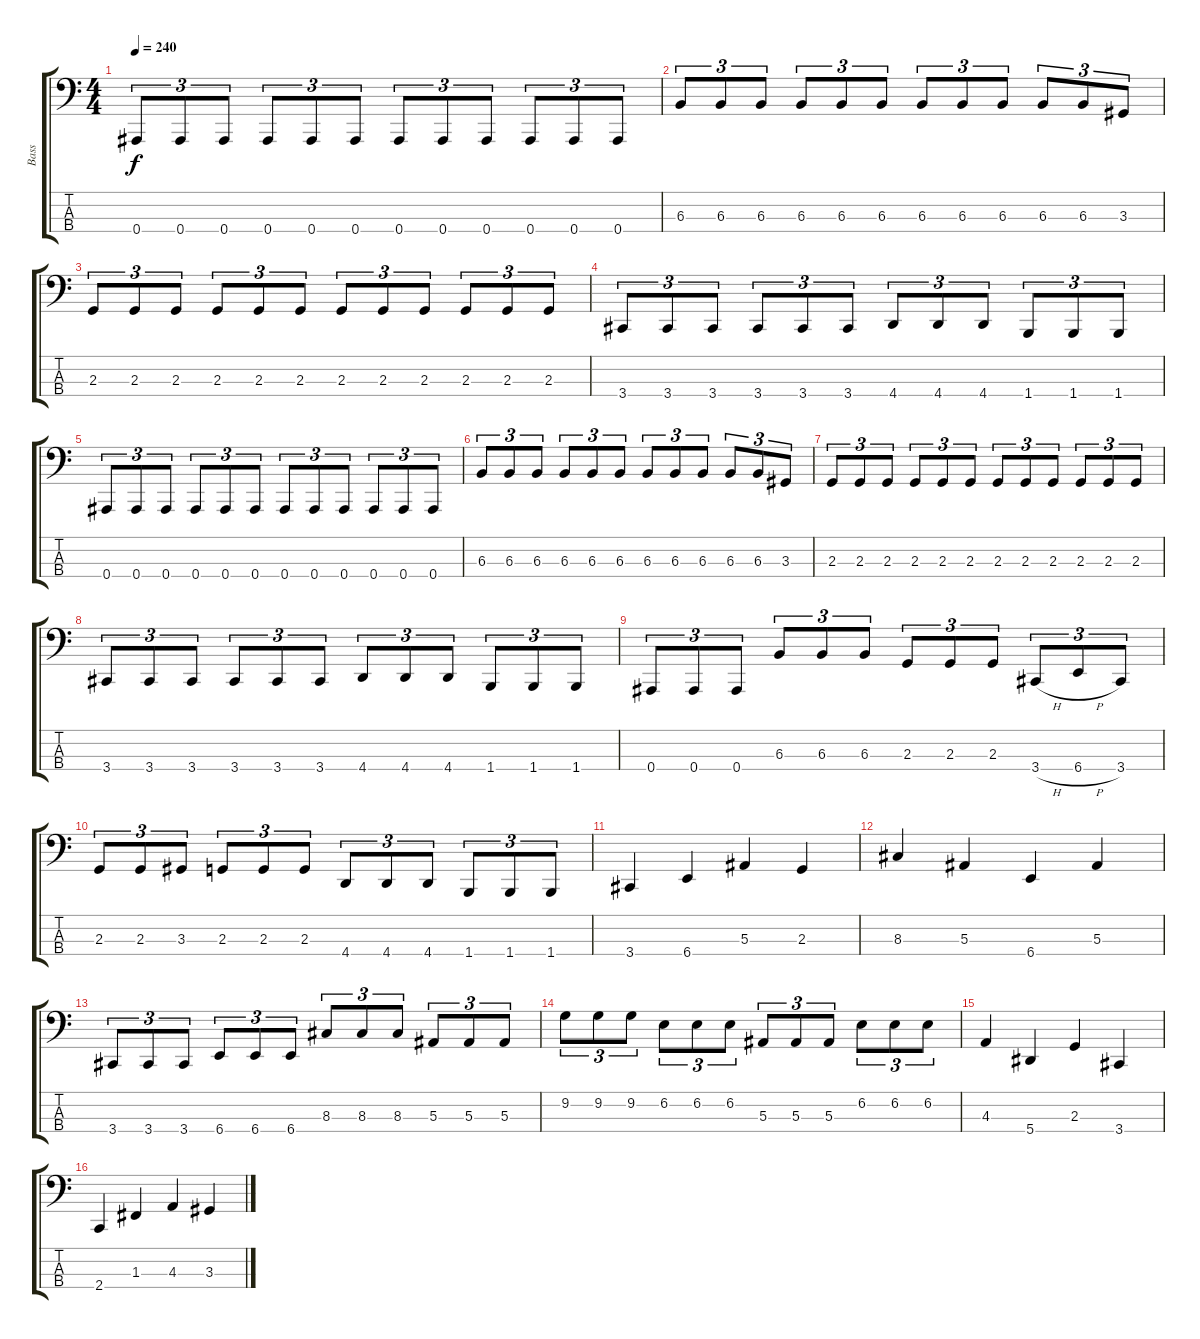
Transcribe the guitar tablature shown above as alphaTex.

\track ("Bass" "Bass") {instrument electricbasspick}
\staff {score tabs}
\tuning (Eb2 Bb1 F1 Bb0) {hide}
\ts (4 4)
\tempo 240
\clef f4
\ks c
0.4.8{tu (3 2) dy f} 0.4.8{tu (3 2)} 0.4.8{tu (3 2)} 0.4.8{tu (3 2)} 0.4.8{tu (3 2)} 0.4.8{tu (3 2)} 0.4.8{tu (3 2)} 0.4.8{tu (3 2)} 0.4.8{tu (3 2)} 0.4.8{tu (3 2)} 0.4.8{tu (3 2)} 0.4.8{tu (3 2)} |
6.3.8{tu (3 2)} 6.3.8{tu (3 2)} 6.3.8{tu (3 2)} 6.3.8{tu (3 2)} 6.3.8{tu (3 2)} 6.3.8{tu (3 2)} 6.3.8{tu (3 2)} 6.3.8{tu (3 2)} 6.3.8{tu (3 2)} 6.3.8{tu (3 2)} 6.3.8{tu (3 2)} 3.3.8{tu (3 2)} |
2.3.8{tu (3 2)} 2.3.8{tu (3 2)} 2.3.8{tu (3 2)} 2.3.8{tu (3 2)} 2.3.8{tu (3 2)} 2.3.8{tu (3 2)} 2.3.8{tu (3 2)} 2.3.8{tu (3 2)} 2.3.8{tu (3 2)} 2.3.8{tu (3 2)} 2.3.8{tu (3 2)} 2.3.8{tu (3 2)} |
3.4.8{tu (3 2)} 3.4.8{tu (3 2)} 3.4.8{tu (3 2)} 3.4.8{tu (3 2)} 3.4.8{tu (3 2)} 3.4.8{tu (3 2)} 4.4.8{tu (3 2)} 4.4.8{tu (3 2)} 4.4.8{tu (3 2)} 1.4.8{tu (3 2)} 1.4.8{tu (3 2)} 1.4.8{tu (3 2)} |
0.4.8{tu (3 2)} 0.4.8{tu (3 2)} 0.4.8{tu (3 2)} 0.4.8{tu (3 2)} 0.4.8{tu (3 2)} 0.4.8{tu (3 2)} 0.4.8{tu (3 2)} 0.4.8{tu (3 2)} 0.4.8{tu (3 2)} 0.4.8{tu (3 2)} 0.4.8{tu (3 2)} 0.4.8{tu (3 2)} |
6.3.8{tu (3 2)} 6.3.8{tu (3 2)} 6.3.8{tu (3 2)} 6.3.8{tu (3 2)} 6.3.8{tu (3 2)} 6.3.8{tu (3 2)} 6.3.8{tu (3 2)} 6.3.8{tu (3 2)} 6.3.8{tu (3 2)} 6.3.8{tu (3 2)} 6.3.8{tu (3 2)} 3.3.8{tu (3 2)} |
2.3.8{tu (3 2)} 2.3.8{tu (3 2)} 2.3.8{tu (3 2)} 2.3.8{tu (3 2)} 2.3.8{tu (3 2)} 2.3.8{tu (3 2)} 2.3.8{tu (3 2)} 2.3.8{tu (3 2)} 2.3.8{tu (3 2)} 2.3.8{tu (3 2)} 2.3.8{tu (3 2)} 2.3.8{tu (3 2)} |
3.4.8{tu (3 2)} 3.4.8{tu (3 2)} 3.4.8{tu (3 2)} 3.4.8{tu (3 2)} 3.4.8{tu (3 2)} 3.4.8{tu (3 2)} 4.4.8{tu (3 2)} 4.4.8{tu (3 2)} 4.4.8{tu (3 2)} 1.4.8{tu (3 2)} 1.4.8{tu (3 2)} 1.4.8{tu (3 2)} |
0.4.8{tu (3 2)} 0.4.8{tu (3 2)} 0.4.8{tu (3 2)} 6.3.8{tu (3 2)} 6.3.8{tu (3 2)} 6.3.8{tu (3 2)} 2.3.8{tu (3 2)} 2.3.8{tu (3 2)} 2.3.8{tu (3 2)} 3.4{h}.8{tu (3 2)} 6.4{h}.8{tu (3 2)} 3.4.8{tu (3 2)} |
2.3.8{tu (3 2)} 2.3.8{tu (3 2)} 3.3.8{tu (3 2)} 2.3.8{tu (3 2)} 2.3.8{tu (3 2)} 2.3.8{tu (3 2)} 4.4.8{tu (3 2)} 4.4.8{tu (3 2)} 4.4.8{tu (3 2)} 1.4.8{tu (3 2)} 1.4.8{tu (3 2)} 1.4.8{tu (3 2)} |
3.4.4 6.4.4 5.3.4 2.3.4 |
8.3.4 5.3.4 6.4.4 5.3.4 |
3.4.8{tu (3 2)} 3.4.8{tu (3 2)} 3.4.8{tu (3 2)} 6.4.8{tu (3 2)} 6.4.8{tu (3 2)} 6.4.8{tu (3 2)} 8.3.8{tu (3 2)} 8.3.8{tu (3 2)} 8.3.8{tu (3 2)} 5.3.8{tu (3 2)} 5.3.8{tu (3 2)} 5.3.8{tu (3 2)} |
9.2.8{tu (3 2)} 9.2.8{tu (3 2)} 9.2.8{tu (3 2)} 6.2.8{tu (3 2)} 6.2.8{tu (3 2)} 6.2.8{tu (3 2)} 5.3.8{tu (3 2)} 5.3.8{tu (3 2)} 5.3.8{tu (3 2)} 6.2.8{tu (3 2)} 6.2.8{tu (3 2)} 6.2.8{tu (3 2)} |
4.3.4 5.4.4 2.3.4 3.4.4 |
2.4.4 1.3.4 4.3.4 3.3.4
